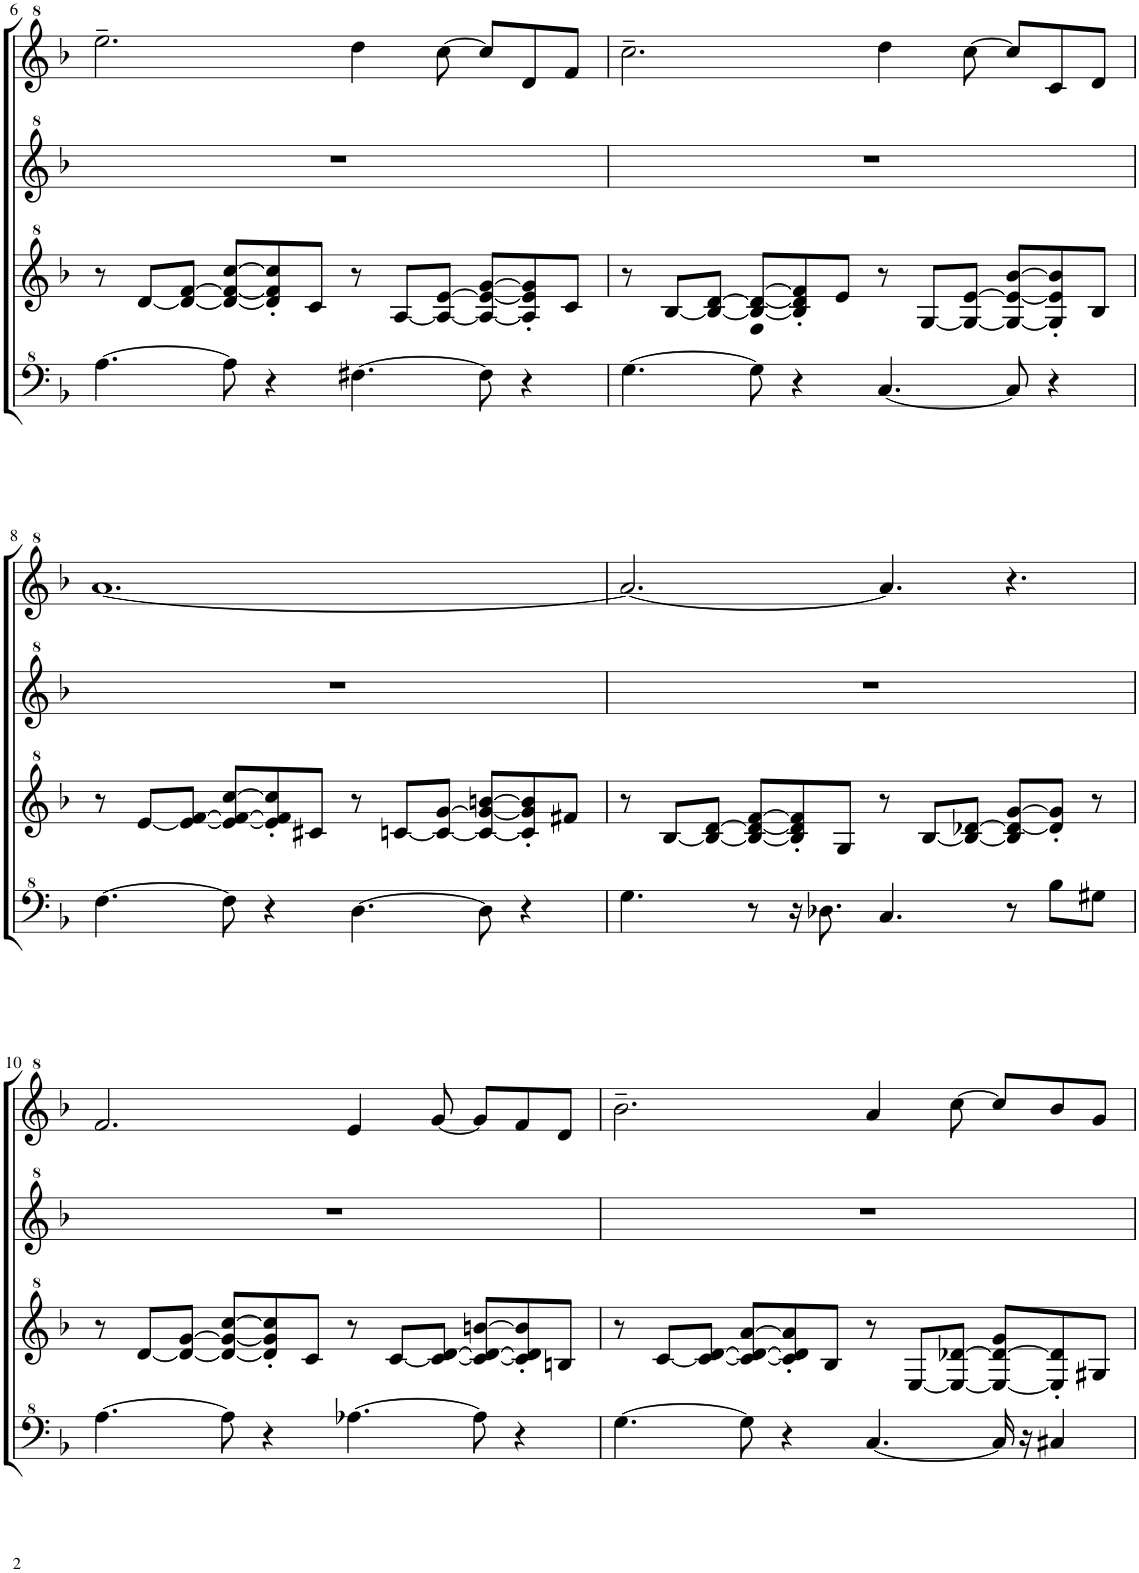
**kern	**kern	**kern	**kern
*part1	*part1	*part1	*part1
*staff4	*staff3	*staff2	*staff1
*I"Model III	*	*	*
!!LO:PB:g=z
*clefF^4	*clefG^2	*clefG^2	*clefG^2
*k[b-]	*k[b-]	*k[b-]	*k[b-]
*M12/8	*M12/8	*M12/8	*M12/8
=6	=6	=6	=6
[4.a\	8r	1.r	2.eee~\
.	[8dd/L	.	.
.	8dd/_ [8ff/J	.	.
8a\]	8dd/_ 8ff/_ [8ccc/L	.	.
4r	8dd/]' 8ff/]' 8ccc/]'	.	.
.	8cc/J	.	.
[4.f#X\	8r	.	4ddd\
.	[8a/L	.	.
.	8a/_ [8ee/J	.	[8ccc\
8f#\]	8a/_ 8ee/_ [8gg/L	.	8ccc/L]
4r	8a/]' 8ee/]' 8gg/]'	.	8dd/
.	8cc/J	.	8ff/J
=7	=7	=7	=7
[4.g\	8r	1.r	2.ccc~\
.	[8b-/L	.	.
.	8b-/_ [8dd/J	.	.
8g\]	8b-/_ 8dd/_ [8ff/L	.	.
4r	8b-/]' 8dd/]' 8ff/]'	.	.
.	8ee/J	.	.
[4.c/	8r	.	4ddd\
.	[8g/L	.	.
.	8g/_ [8ee/J	.	[8ccc\
8c/]	8g/_ 8ee/_ [8bb-/L	.	8ccc/L]
4r	8g/]' 8ee/]' 8bb-/]'	.	8cc/
.	8b-/J	.	8dd/J
!!LO:LB:g=z
=8	=8	=8	=8
[4.f\	8r	1.r	[1.aa
.	[8ee/L	.	.
.	8ee/_ [8ff/J	.	.
8f\]	8ee/_ 8ff/_ [8ccc/L	.	.
4r	8ee/]' 8ff/]' 8ccc/]'	.	.
.	8cc#X/J	.	.
[4.d\	8r	.	.
.	[8ccn/L	.	.
.	8cc/_ [8gg/J	.	.
8d\]	8cc/_ 8gg/_ [8bbn/L	.	.
4r	8cc/]' 8gg/]' 8bb/]'	.	.
.	8ff#X/J	.	.
=9	=9	=9	=9
4.g\	8r	1.r	2.aa/_
.	[8b-/L	.	.
.	8b-/_ [8dd/J	.	.
8r	8b-/_ 8dd/_ [8ff/L	.	.
16r	8b-/]' 8dd/]' 8ff/]'	.	.
8.d-X\	.	.	.
.	8g/J	.	.
4.c/	8r	.	4.aa/]
.	[8b-/L	.	.
.	8b-/_ [8dd-X/J	.	.
8r	8b-/] 8dd-/_ [8gg/L	.	4.r
8b-\L	8dd-/]' 8gg/]'J	.	.
8g#X\J	8r	.	.
!!LO:LB:g=z
=10	=10	=10	=10
[4.a\	8r	1.r	2.ff/
.	[8dd/L	.	.
.	8dd/_ [8gg/J	.	.
8a\]	8dd/_ 8gg/_ [8ccc/L	.	.
4r	8dd/]' 8gg/]' 8ccc/]'	.	.
.	8cc/J	.	.
[4.a-X\	8r	.	4ee/
.	[8cc/L	.	.
.	8cc/_ [8dd/J	.	[8gg/
8a-\]	8cc/_ 8dd/_ [8bbn/L	.	8gg/L]
4r	8cc/]' 8dd/]' 8bb/]'	.	8ff/
.	8bn/J	.	8dd/J
=11	=11	=11	=11
[4.g\	8r	1.r	2.bb-~\
.	[8cc/L	.	.
.	8cc/_ [8dd/J	.	.
8g\]	8cc/_ 8dd/_ [8aa/L	.	.
4r	8cc/]' 8dd/]' 8aa/]'	.	.
.	8b-/J	.	.
[4.c/	8r	.	4aa/
.	[8e/L	.	.
.	8e/_ [8dd-X/J	.	[8ccc\
16c/]	8e/_ 8dd-/_ 8gg/L	.	8ccc/L]
16r	.	.	.
4c#X/	8e/]' 8dd-/]'	.	8bb-/
.	8g#X/J	.	8gg/J
=	=	=	=
*-	*-	*-	*-
